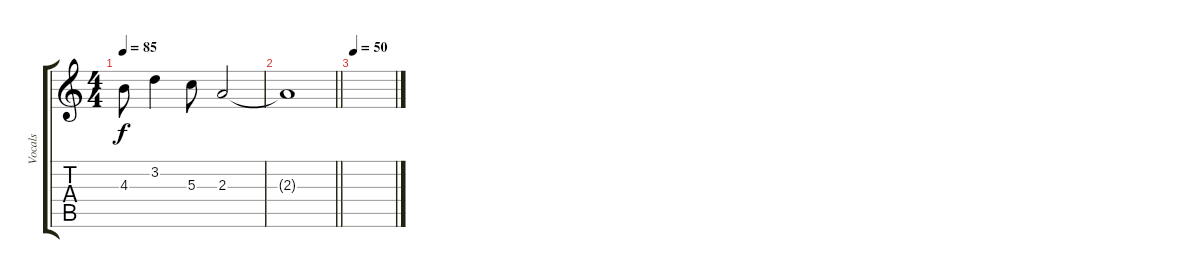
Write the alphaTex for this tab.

\track ("Vocals" "Vocals") {instrument electricguitarjazz}
\staff {score tabs}
\tuning (E4 B3 G3 D3 A2 E2) {hide}
\ts (4 4)
\tempo 85
\clef g2
\ks c
4.3.8{dy f} 3.2.4 5.3.8 2.3.2 |
\barLineRight lightlight
2.3{t}.1 |
\tempo 50
